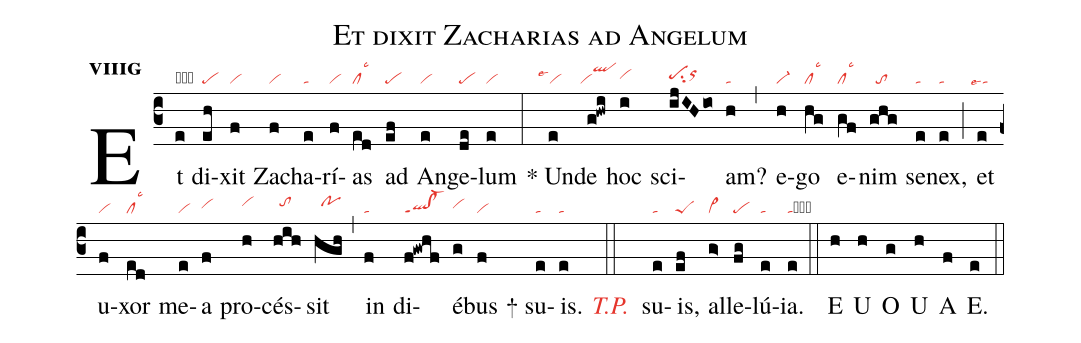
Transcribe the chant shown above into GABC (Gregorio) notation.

name:Et dixit Zacharias ad Angelum;
office-part:an;
mode:8g;
nabc-lines:1;
%%
initial-style: 1;
name: Et dixit Zacharias ad Angelum;
mode:8;
office-part: Antiphona;
annotation: Ant.;
annotation:viii g;
nabc-lines:1;
%%
(c3) Et(e|obta) di(eh|pe)xit(f|vi) Za(f|vi)cha(e|ta)rí(f|vi)as(ed|cllsc3) ad(ef|pe) An(e|vi)ge(de|pe)lum(e|vi) (:) <sp>*</sp> Un(e|```vilse1)de(g!hwi|``viqlhk) hoc(i|vihh) sci(ijIHio|pehhsu2orhi)am?(h|ta) (,) e(h|vi-)go(hg|cllsc3) e(gf|cllsc3)nim(ghg|//to) se(e|ta)nex,(e|ta) (;) et(e|``talse4) u(f|vi)xor(ed|cllsc3) me(e|vi)a(f|vihh) pro(h|vihi)cés(hih|//tohi)sit(hgh|//pohi) (,) in(f|ta) di(f!gwhf|ql!cl-ppt1)é(g|vihh)bus(f|vi) <sp>+</sp> su(e|ta)is.(e|ta) (::) <i><c>T.P. </c></i> su(e|ta)is,(ef|peS) al(g>|vi>)le(fg|pe)lú(e|ta)ia.(e|tacb) (::)

<eu> E(h) U(h) O(g) U(h) A(f) E.(e) </eu> (::)
